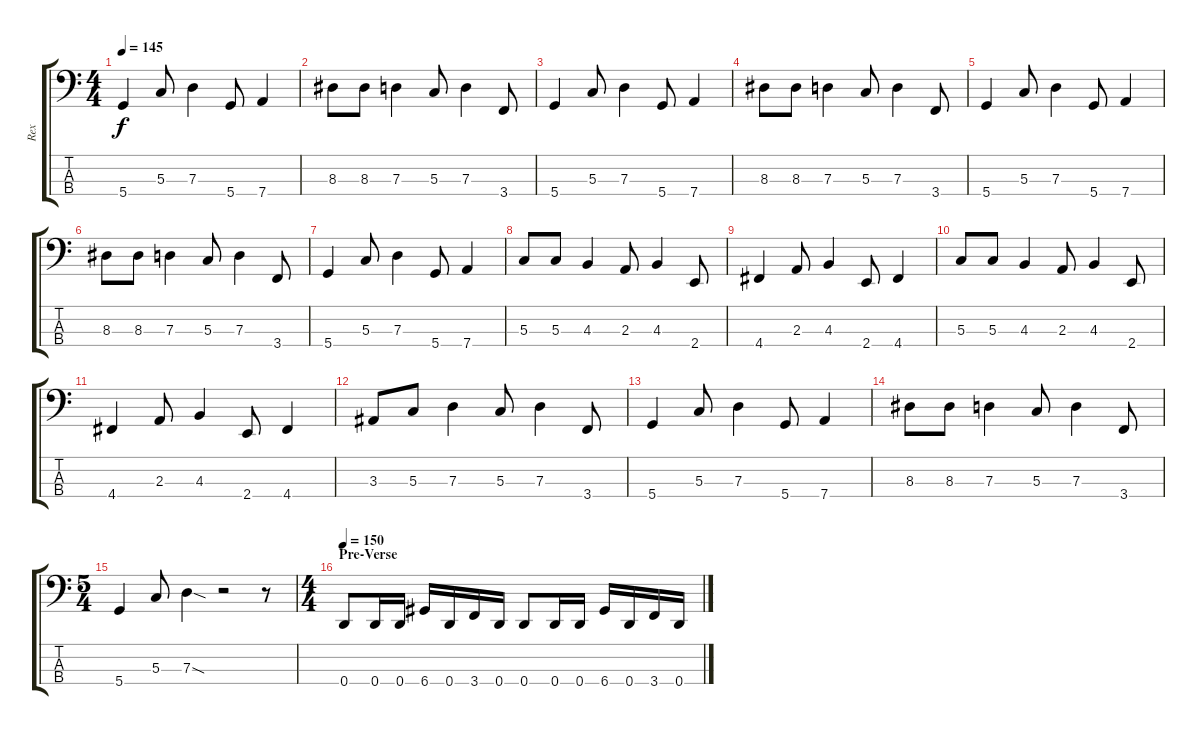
\track ("Rex" "Rex") {instrument electricbassfinger}
\staff {score tabs}
\tuning (F2 C2 G1 D1) {hide}
\ts (4 4)
\tempo 145
\clef f4
\ks c
5.4.4{dy f} 5.3.8 7.3.4 5.4.8 7.4.4 |
8.3.8 8.3.8 7.3.4 5.3.8 7.3.4 3.4.8 |
5.4.4 5.3.8 7.3.4 5.4.8 7.4.4 |
8.3.8 8.3.8 7.3.4 5.3.8 7.3.4 3.4.8 |
5.4.4 5.3.8 7.3.4 5.4.8 7.4.4 |
8.3.8 8.3.8 7.3.4 5.3.8 7.3.4 3.4.8 |
5.4.4 5.3.8 7.3.4 5.4.8 7.4.4 |
5.3.8 5.3.8 4.3.4 2.3.8 4.3.4 2.4.8 |
4.4.4 2.3.8 4.3.4 2.4.8 4.4.4 |
5.3.8 5.3.8 4.3.4 2.3.8 4.3.4 2.4.8 |
4.4.4 2.3.8 4.3.4 2.4.8 4.4.4 |
3.3.8 5.3.8 7.3.4 5.3.8 7.3.4 3.4.8 |
5.4.4 5.3.8 7.3.4 5.4.8 7.4.4 |
8.3.8 8.3.8 7.3.4 5.3.8 7.3.4 3.4.8 |
\ts (5 4)
5.4.4 5.3.8 7.3{sod}.4 r.2 r.8 |
\ts (4 4)
\section ("" "Pre-Verse")
\tempo 150
0.4.8 0.4.16 0.4.16 6.4.16 0.4.16 3.4.16 0.4.16 0.4.8 0.4.16 0.4.16 6.4.16 0.4.16 3.4.16 0.4.16
